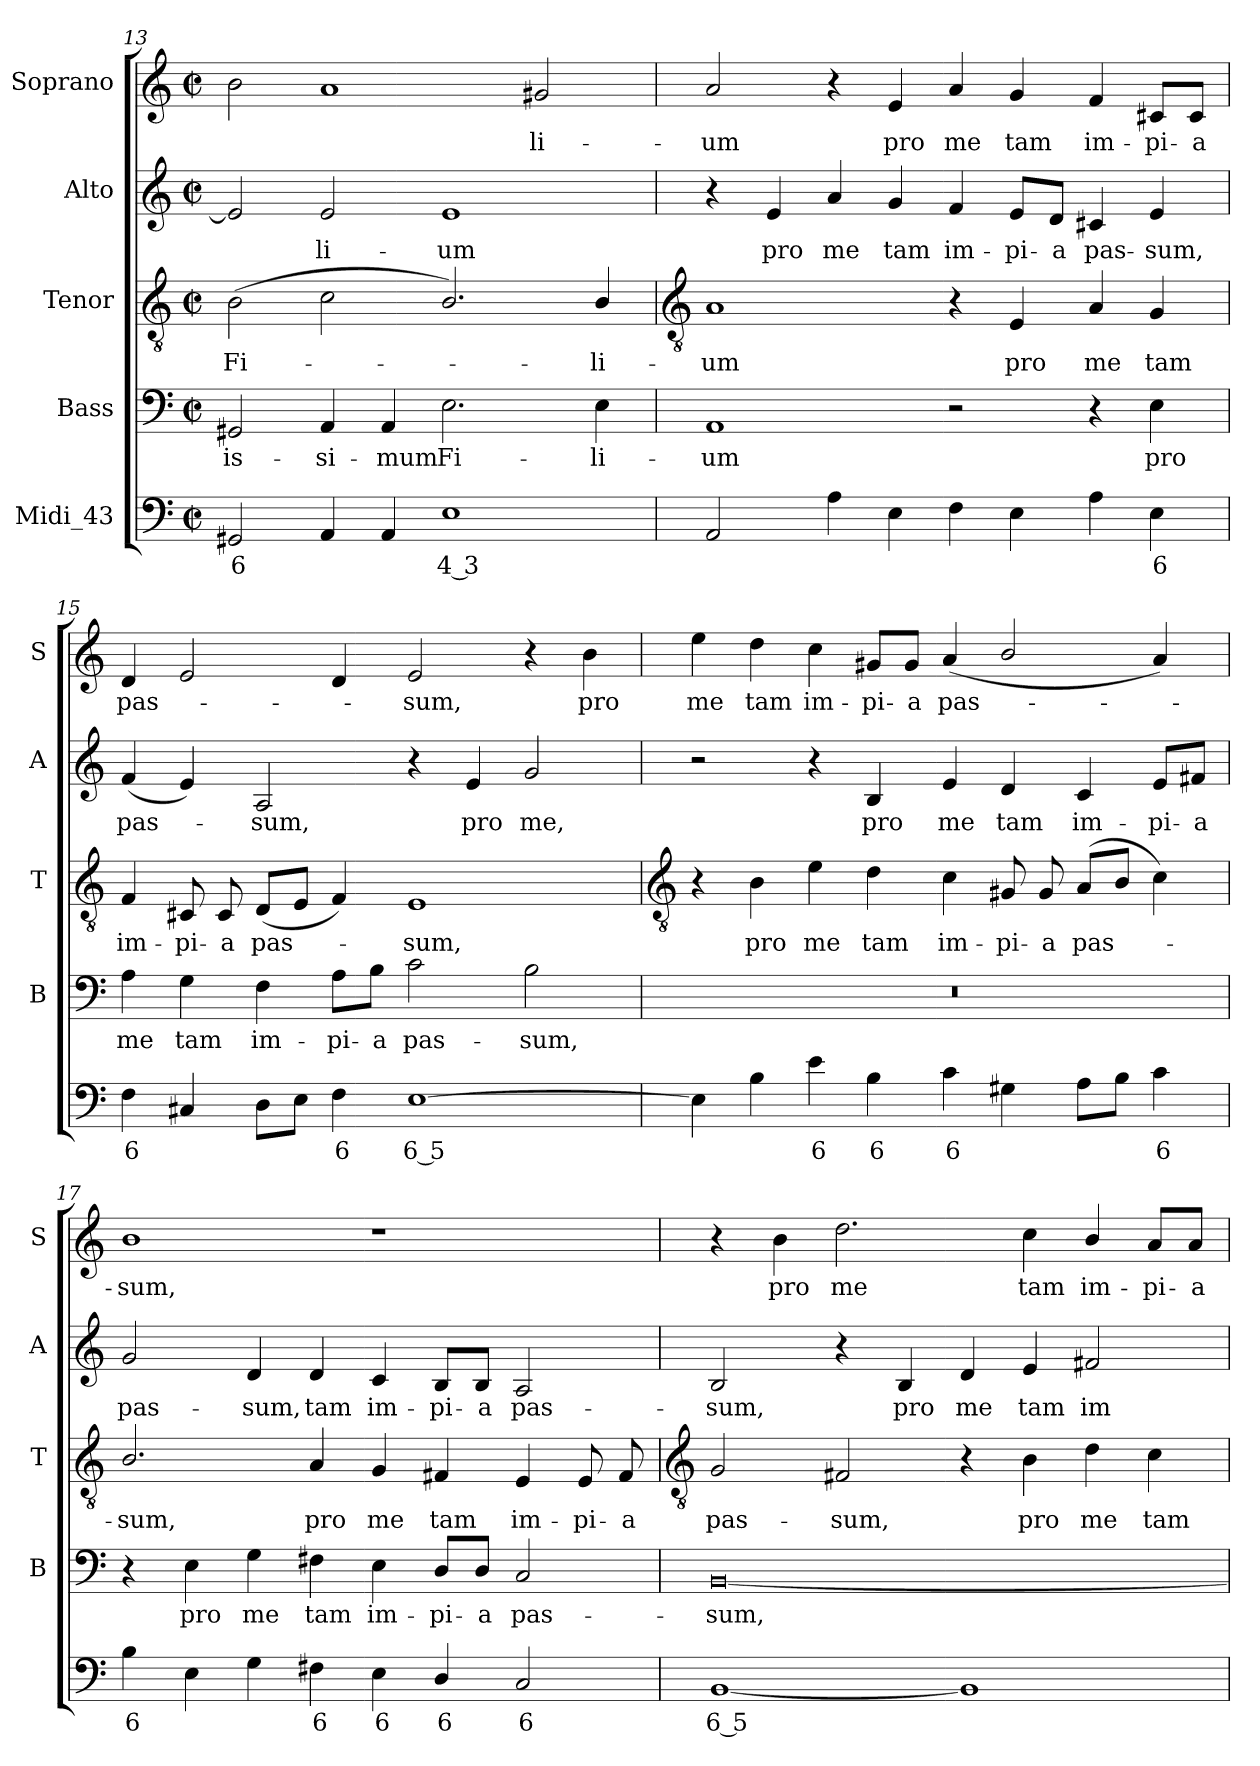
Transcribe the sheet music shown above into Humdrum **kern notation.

**kern	**text	**kern	**text	**kern	**text	**kern	**text	**kern	**text
*part5	*part5	*part4	*part4	*part3	*part3	*part2	*part2	*part1	*part1
*staff5	*staff5	*staff4	*staff4	*staff3	*staff3	*staff2	*staff2	*staff1	*staff1
*I"Midi_43	*	*I"Bass	*	*I"Tenor	*	*I"Alto	*	*I"Soprano	*
*	*	*I'B	*	*I'T	*	*I'A	*	*I'S	*
*clefF4	*	*clefF4	*	*clefGv2	*	*clefG2	*	*clefG2	*
*k[]	*	*k[]	*	*k[]	*	*k[]	*	*k[]	*
*C:	*	*C:	*	*C:	*	*C:	*	*C:	*
*M4/2	*	*M4/2	*	*M4/2	*	*M4/2	*	*M4/2	*
*met(c|)	*	*met(c|)	*	*met(c|)	*	*met(c|)	*	*met(c|)	*
=13	=13	=13	=13	=13	=13	=13	=13	=13	=13
!	!LO:LY:b	!	!LO:LY:b	!	!LO:LY:b	!	!	!	!
2GG#X	6	2GG#X	-is-	(>2B	Fi-	2e]	.	2b	.
!	!	!	!LO:LY:b	!	!	!	!LO:LY:b	!	!
4AA	.	4AA	-si-	2c	.	2e	li-	1a	.
!	!	!	!LO:LY:b	!	!	!	!	!	!
4AA	.	4AA	-mum	.	.	.	.	.	.
!	!LO:LY:b	!	!LO:LY:b	!	!	!	!LO:LY:b	!	!
1E	4 3	2.E	Fi-	2.B/)	.	1e	-um	.	.
!	!	!	!	!	!	!	!	!	!LO:LY:b
.	.	.	.	.	.	.	.	2g#X	li-
!	!	!	!LO:LY:b	!	!LO:LY:b	!	!	!	!
.	.	4E	-li-	4B/	li-	.	.	.	.
!!LO:LB:g=z
=14	=14	=14	=14	=14	=14	=14	=14	=14	=14
*	*	*	*	*clefGv2	*	*	*	*	*
!	!	!	!LO:LY:b	!	!LO:LY:b	!	!	!	!LO:LY:b
2AA	.	1AA	-um	1A	-um	4r	.	2a	-um
!	!	!	!	!	!	!	!LO:LY:b	!	!
.	.	.	.	.	.	4e	pro	.	.
!	!	!	!	!	!	!	!LO:LY:b	!	!
4A	.	.	.	.	.	4a	me	4r	.
!	!	!	!	!	!	!	!LO:LY:b	!	!LO:LY:b
4E	.	.	.	.	.	4g	tam	4e	pro
!	!	!	!	!	!	!	!LO:LY:b	!	!LO:LY:b
4F	.	2r	.	4r	.	4f	im-	4a	me
!	!	!	!	!	!LO:LY:b	!	!LO:LY:b	!	!LO:LY:b
4E	.	.	.	4E	pro	8e/L	-pi-	4g	tam
!	!	!	!	!	!	!	!LO:LY:b	!	!
.	.	.	.	.	.	8d/J	-a	.	.
!	!	!	!	!	!LO:LY:b	!	!LO:LY:b	!	!LO:LY:b
4A	.	4r	.	4A	me	4c#X	pas-	4f	im-
!	!LO:LY:b	!	!LO:LY:b	!	!LO:LY:b	!	!LO:LY:b	!	!LO:LY:b
4E	6	4E	pro	4G	tam	4e	-sum,	8c#X/L	-pi-
!	!	!	!	!	!	!	!	!	!LO:LY:b
.	.	.	.	.	.	.	.	8c#/J	-a
=15	=15	=15	=15	=15	=15	=15	=15	=15	=15
!	!LO:LY:b	!	!LO:LY:b	!	!LO:LY:b	!	!LO:LY:b	!	!LO:LY:b
4F	6	4A	me	4F	im-	(<4f	pas-	4d	pas-
!	!	!	!LO:LY:b	!	!LO:LY:b	!	!	!	!
4C#X	.	4G	tam	8C#X	-pi-	4e)	.	2e	.
!	!	!	!	!	!LO:LY:b	!	!	!	!
.	.	.	.	8C#	-a	.	.	.	.
!	!	!	!LO:LY:b	!	!LO:LY:b	!	!LO:LY:b	!	!
8DL	.	4F	im-	(<8DL	pas-	2A	sum,	.	.
8EJ	.	.	.	8EJ	.	.	.	.	.
!	!LO:LY:b	!	!LO:LY:b	!	!	!	!	!	!
4F	6	8A\L	-pi-	4F)	.	.	.	4d	.
!	!	!	!LO:LY:b	!	!	!	!	!	!
.	.	8B\J	-a	.	.	.	.	.	.
!	!LO:LY:b	!	!LO:LY:b	!	!LO:LY:b	!	!	!	!LO:LY:b
[1E	6 5	2c	pas-	1E	sum,	4r	.	2e	sum,
!	!	!	!	!	!	!	!LO:LY:b	!	!
.	.	.	.	.	.	4e	pro	.	.
!	!	!	!LO:LY:b	!	!	!	!LO:LY:b	!	!
.	.	2B	-sum,	.	.	2g	me,	4r	.
!	!	!	!	!	!	!	!	!	!LO:LY:b
.	.	.	.	.	.	.	.	4b	pro
!!LO:LB:g=z
=16	=16	=16	=16	=16	=16	=16	=16	=16	=16
*	*	*	*	*clefGv2	*	*	*	*	*
!	!	!	!	!	!	!	!	!	!LO:LY:b
4E]	.	0r	.	4r	.	2r	.	4ee	me
!	!	!	!	!	!LO:LY:b	!	!	!	!LO:LY:b
4B	.	.	.	4B	pro	.	.	4dd	tam
!	!LO:LY:b	!	!	!	!LO:LY:b	!	!	!	!LO:LY:b
4e	6	.	.	4e	me	4r	.	4cc	im-
!	!LO:LY:b	!	!	!	!LO:LY:b	!	!LO:LY:b	!	!LO:LY:b
4B	6	.	.	4d	tam	4B	pro	8g#X/L	-pi-
!	!	!	!	!	!	!	!	!	!LO:LY:b
.	.	.	.	.	.	.	.	8g#/J	-a
!	!LO:LY:b	!	!	!	!LO:LY:b	!	!LO:LY:b	!	!LO:LY:b
4c	6	.	.	4c	im-	4e	me	(<4a	pas-
!	!	!	!	!	!LO:LY:b	!	!LO:LY:b	!	!
4G#X	.	.	.	8G#X	-pi-	4d	tam	2b/	.
!	!	!	!	!	!LO:LY:b	!	!	!	!
.	.	.	.	8G#	-a	.	.	.	.
!	!	!	!	!	!LO:LY:b	!	!LO:LY:b	!	!
8AL	.	.	.	(<8AL	pas-	4c	im-	.	.
8BJ	.	.	.	8BJ	.	.	.	.	.
!	!LO:LY:b	!	!	!	!	!	!LO:LY:b	!	!
4c	6	.	.	4c)	.	8e/L	-pi-	4a)	.
!	!	!	!	!	!	!	!LO:LY:b	!	!
.	.	.	.	.	.	8f#X/J	-a	.	.
=17	=17	=17	=17	=17	=17	=17	=17	=17	=17
!	!LO:LY:b	!	!	!	!LO:LY:b	!	!LO:LY:b	!	!LO:LY:b
4B	6	4r	.	2.B/	sum,	2g	pas-	1b	sum,
!	!	!	!LO:LY:b	!	!	!	!	!	!
4E	.	4E	pro	.	.	.	.	.	.
!	!	!	!LO:LY:b	!	!	!	!LO:LY:b	!	!
4G	.	4G	me	.	.	4d	-sum,	.	.
!	!LO:LY:b	!	!LO:LY:b	!	!LO:LY:b	!	!LO:LY:b	!	!
4F#X	6	4F#X	tam	4A	pro	4d	tam	.	.
!	!LO:LY:b	!	!LO:LY:b	!	!LO:LY:b	!	!LO:LY:b	!	!
4E	6	4E	im-	4G	me	4c	im-	1r	.
!	!LO:LY:b	!	!LO:LY:b	!	!LO:LY:b	!	!LO:LY:b	!	!
4D/	6	8D/L	-pi-	4F#X	tam	8B/L	-pi-	.	.
!	!	!	!LO:LY:b	!	!	!	!LO:LY:b	!	!
.	.	8D/J	-a	.	.	8B/J	-a	.	.
!	!LO:LY:b	!	!LO:LY:b	!	!LO:LY:b	!	!LO:LY:b	!	!
2C	6	2C	pas-	4E	im-	2A	pas-	.	.
!	!	!	!	!	!LO:LY:b	!	!	!	!
.	.	.	.	8E	-pi-	.	.	.	.
!	!	!	!	!	!LO:LY:b	!	!	!	!
.	.	.	.	8F#	-a	.	.	.	.
!!LO:LB:g=z
=18	=18	=18	=18	=18	=18	=18	=18	=18	=18
*	*	*	*	*clefGv2	*	*	*	*	*
!	!LO:LY:b	!	!LO:LY:b	!	!LO:LY:b	!	!LO:LY:b	!	!
[1BB	6 5	[0BB	-sum,	2G	pas-	2B	-sum,	4r	.
!	!	!	!	!	!	!	!	!	!LO:LY:b
.	.	.	.	.	.	.	.	4b	pro
!	!	!	!	!	!LO:LY:b	!	!	!	!LO:LY:b
.	.	.	.	2F#X	-sum,	4r	.	2.dd	me
!	!	!	!	!	!	!	!LO:LY:b	!	!
.	.	.	.	.	.	4B	pro	.	.
!	!	!	!	!	!	!	!LO:LY:b	!	!
1BB]	.	.	.	4r	.	4d	me	.	.
!	!	!	!	!	!LO:LY:b	!	!LO:LY:b	!	!LO:LY:b
.	.	.	.	4B	pro	4e	tam	4cc	tam
!	!	!	!	!	!LO:LY:b	!	!LO:LY:b	!	!LO:LY:b
.	.	.	.	4d	me	2f#X	im-	4b/	im-
!	!	!	!	!	!LO:LY:b	!	!	!	!LO:LY:b
.	.	.	.	4c	tam	.	.	8a/L	-pi-
!	!	!	!	!	!	!	!	!	!LO:LY:b
.	.	.	.	.	.	.	.	8a/J	-a
=	=	=	=	=	=	=	=	=	=
*-	*-	*-	*-	*-	*-	*-	*-	*-	*-
